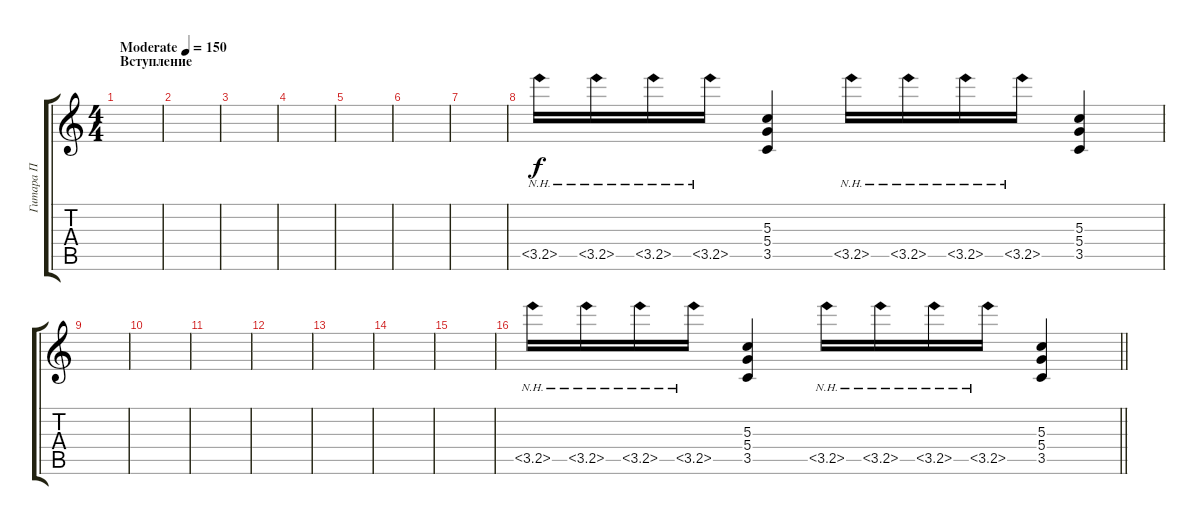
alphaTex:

\track ("Гитара П" "Гитара П") {instrument distortionguitar}
\staff {score tabs}
\tuning (E4 B3 G3 D3 A2 E2) {hide}
\ts (4 4)
\section ("" "Вступление")
\tempo (150 "Moderate")
\clef g2
\ks c
|
|
|
|
|
|
|
3.5{nh}.16 3.5{nh}.16 3.5{nh}.16 3.5{nh}.16 (5.3 5.4 3.5).4 3.5{nh}.16 3.5{nh}.16 3.5{nh}.16 3.5{nh}.16 (5.3 5.4 3.5).4 |
|
|
|
|
|
|
|
\barLineRight lightlight
3.5{nh}.16 3.5{nh}.16 3.5{nh}.16 3.5{nh}.16 (5.3 5.4 3.5).4 3.5{nh}.16 3.5{nh}.16 3.5{nh}.16 3.5{nh}.16 (5.3 5.4 3.5).4
